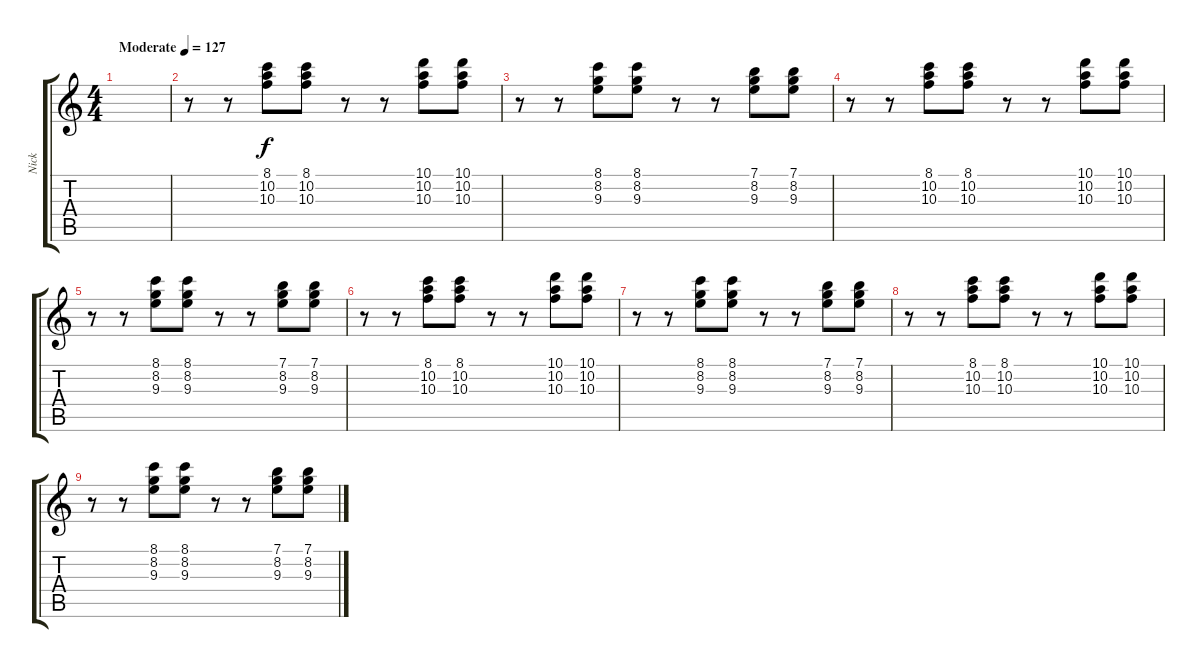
\track ("Nick" "Nick") {instrument distortionguitar}
\staff {score tabs}
\tuning (E4 B3 G3 D3 A2 E2) {hide}
\ts (4 4)
\tempo (127 "Moderate")
\clef g2
\ks c
|
r.8 r.8 (8.1 10.2 10.3).8 (8.1 10.2 10.3).8 r.8 r.8 (10.1 10.2 10.3).8 (10.1 10.2 10.3).8 |
r.8 r.8 (8.1 8.2 9.3).8 (8.1 8.2 9.3).8 r.8 r.8 (7.1 8.2 9.3).8 (7.1 8.2 9.3).8 |
r.8 r.8 (8.1 10.2 10.3).8 (8.1 10.2 10.3).8 r.8 r.8 (10.1 10.2 10.3).8 (10.1 10.2 10.3).8 |
r.8 r.8 (8.1 8.2 9.3).8 (8.1 8.2 9.3).8 r.8 r.8 (7.1 8.2 9.3).8 (7.1 8.2 9.3).8 |
r.8 r.8 (8.1 10.2 10.3).8 (8.1 10.2 10.3).8 r.8 r.8 (10.1 10.2 10.3).8 (10.1 10.2 10.3).8 |
r.8 r.8 (8.1 8.2 9.3).8 (8.1 8.2 9.3).8 r.8 r.8 (7.1 8.2 9.3).8 (7.1 8.2 9.3).8 |
r.8 r.8 (8.1 10.2 10.3).8 (8.1 10.2 10.3).8 r.8 r.8 (10.1 10.2 10.3).8 (10.1 10.2 10.3).8 |
r.8 r.8 (8.1 8.2 9.3).8 (8.1 8.2 9.3).8 r.8 r.8 (7.1 8.2 9.3).8 (7.1 8.2 9.3).8
